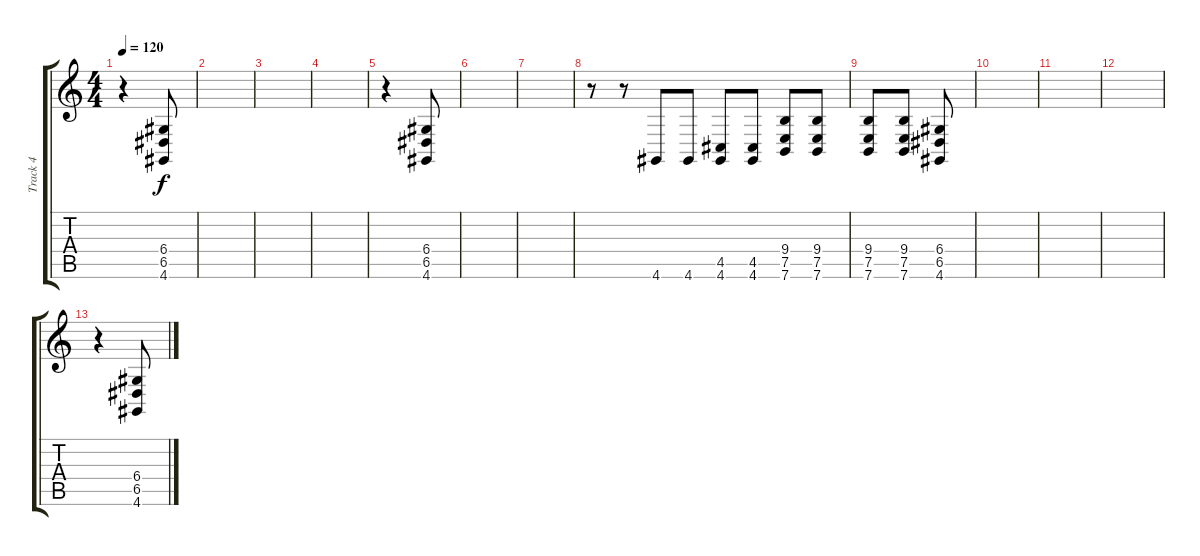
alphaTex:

\track ("Track 4" "Track 4") {instrument stringensemble1}
\staff {score tabs}
\tuning (E4 B3 G3 D3 A2 E2) {hide}
\ts (4 4)
\tempo 120
\clef g2
\ks c
r.4{dy f} (6.4 6.5 4.6).8 |
|
|
|
r.4 (6.4 6.5 4.6).8 |
|
|
r.8 r.8 4.6.8 4.6.8 (4.5 4.6).8 (4.5 4.6).8 (9.4 7.5 7.6).8 (9.4 7.5 7.6).8 |
(9.4 7.5 7.6).8 (9.4 7.5 7.6).8 (6.4 6.5 4.6).8 |
|
|
|
r.4 (6.4 6.5 4.6).8
